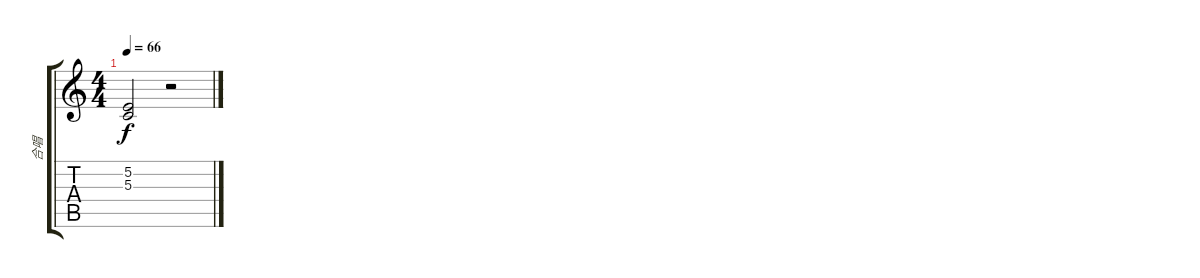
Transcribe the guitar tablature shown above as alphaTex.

\track ("合唱" "合唱") {instrument violin}
\staff {score tabs}
\tuning (E4 B3 G3 D3 A2 E2) {hide}
\ts (4 4)
\tempo 66
\clef g2
\ks c
(5.2 5.3{t}).2{dy f} r.2
